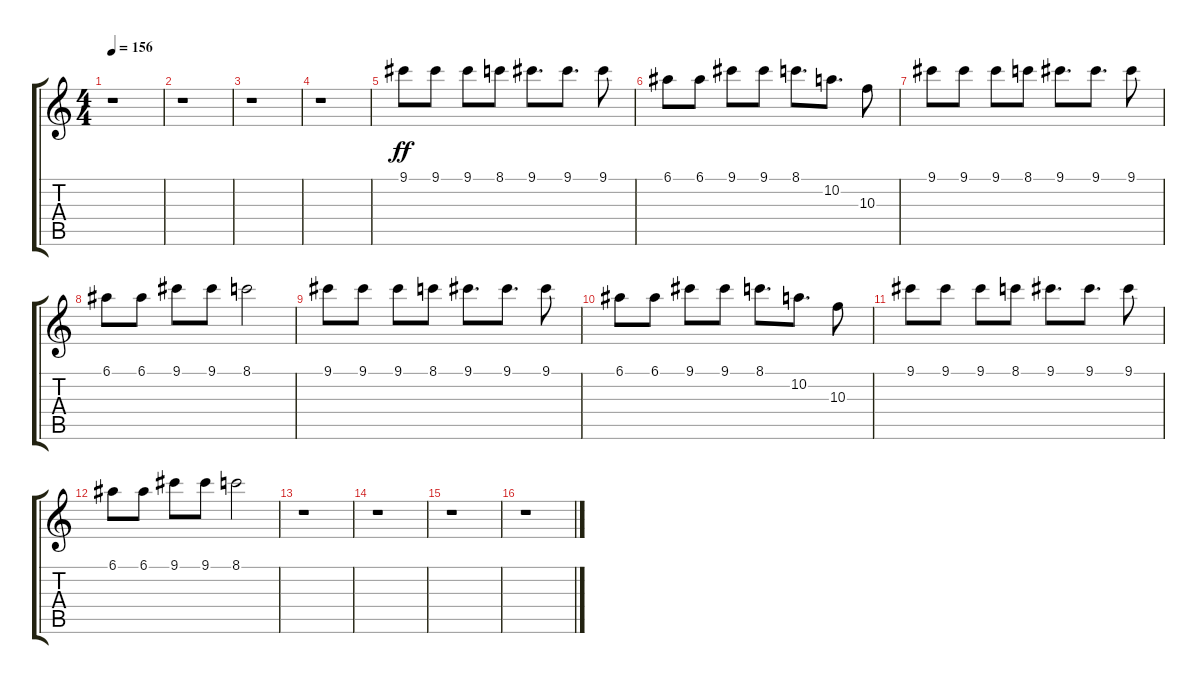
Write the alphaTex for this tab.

\track "" {instrument distortionguitar}
\staff {score tabs}
\tuning (E4 B3 G3 D3 A2 E2) {hide}
\ts (4 4)
\tempo 156
\clef g2
\ks c
r.1{dy ff} |
r.1 |
r.1 |
r.1 |
9.1.8 9.1.8 9.1.8 8.1.8 9.1.8{d} 9.1.8{d} 9.1.8 |
6.1.8 6.1.8 9.1.8 9.1.8 8.1.8{d} 10.2.8{d} 10.3.8 |
9.1.8 9.1.8 9.1.8 8.1.8 9.1.8{d} 9.1.8{d} 9.1.8 |
6.1.8 6.1.8 9.1.8 9.1.8 8.1.2 |
9.1.8 9.1.8 9.1.8 8.1.8 9.1.8{d} 9.1.8{d} 9.1.8 |
6.1.8 6.1.8 9.1.8 9.1.8 8.1.8{d} 10.2.8{d} 10.3.8 |
9.1.8 9.1.8 9.1.8 8.1.8 9.1.8{d} 9.1.8{d} 9.1.8 |
6.1.8 6.1.8 9.1.8 9.1.8 8.1.2 |
r.1 |
r.1 |
r.1 |
r.1
